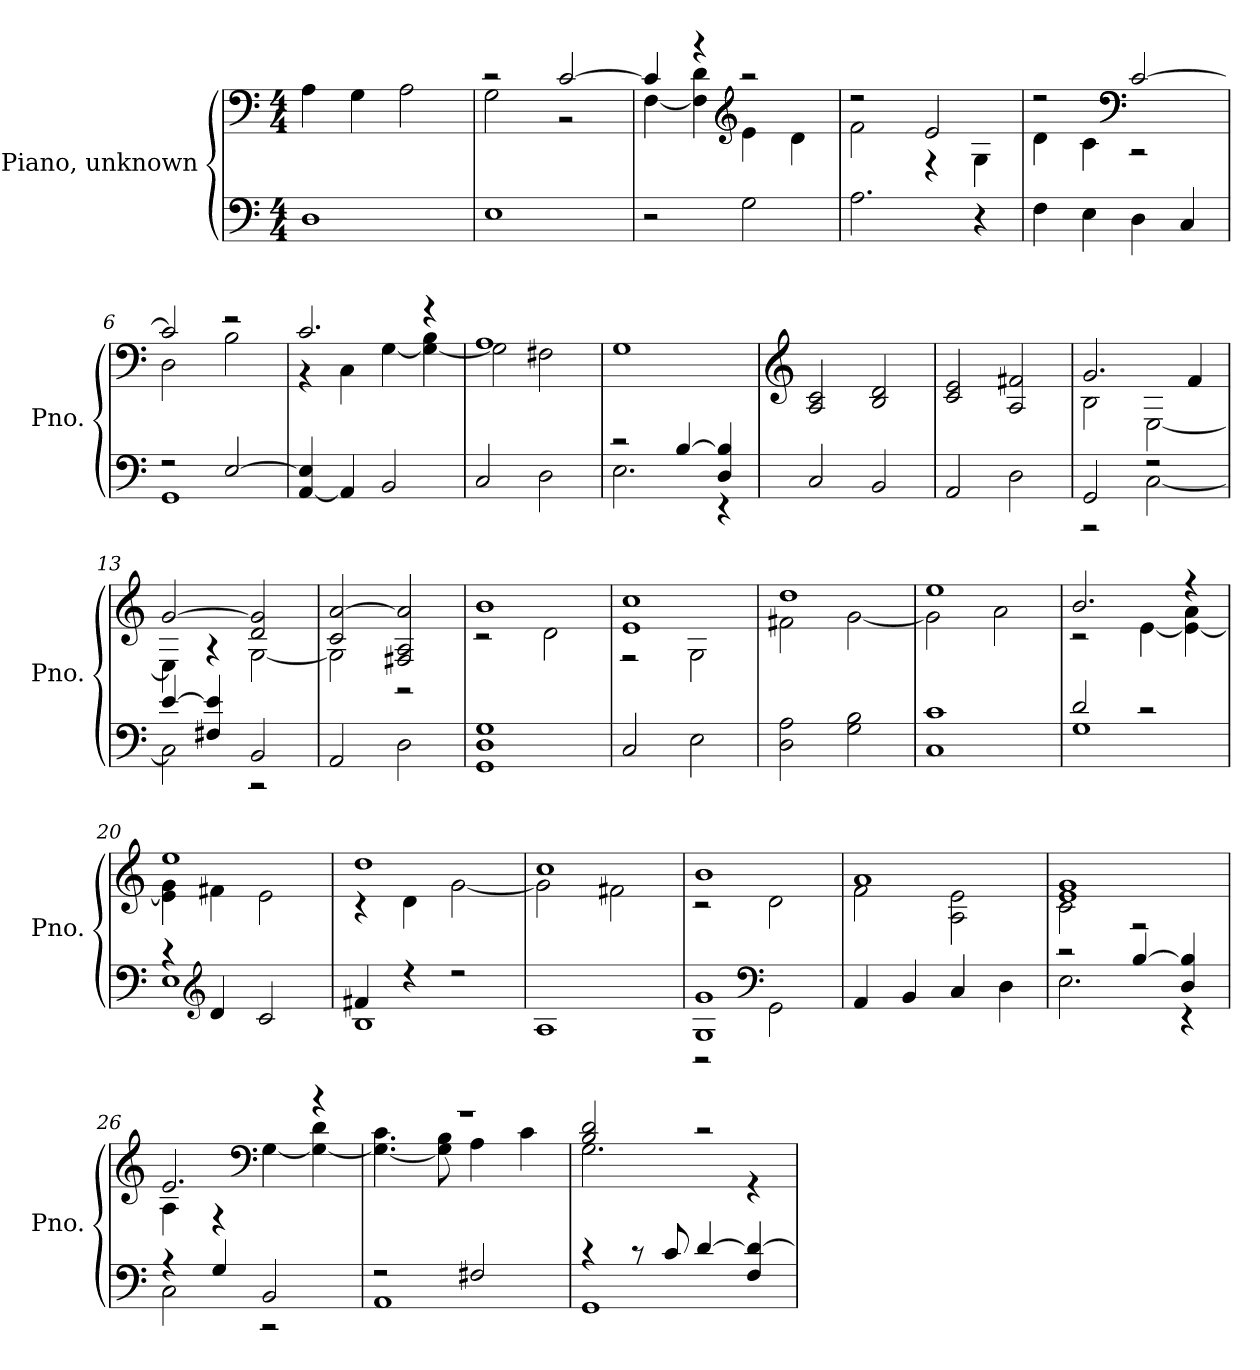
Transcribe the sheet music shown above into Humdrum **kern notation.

**kern	**kern
*part1	*part1
*staff2	*staff1
*I"Piano, unknown	*
*I'Pno.	*
*clefF4	*clefF4
*k[]	*k[]
*M4/4	*M4/4
*MM149	*MM149
=1	=1
1D	4A\
.	4G\
.	2A\
=2	=2
*	*^
1E	2r	2G\
.	[2c/	2r
=3	=3	=3
2r	4c/]	[4F\
.	4r	4F\] 4d\
*	*clefG2	*
2G\	2r	4e\
.	.	4d\
=4	=4	=4
2.A\	2r	2f\
.	2e/	4r
4r	.	4G\
=5	=5	=5
4F\	2r	4d\
4E\	.	4c\
*	*clefF4	*
4D\	[2c/	2r
4C/	.	.
=6	=6	=6
*^	*	*
2r	1GG	2c/]	2D\
[2E/	.	2r	2B\
*v	*v	*	*
=7	=7	=7
[4AA/ 4E/]	2.c/	4r
4AA/]	.	4C\
2BB/	.	[4G\
.	4r	4G\_ 4B\
=8	=8	=8
2C/	1A	2G\]
2D\	.	2F#X\
*	*v	*v
!!LO:LB:g=z
=9	=9
*^	*
2r	2.E\	1G
[4B/	.	.
4D/ 4B/]	4r	.
*v	*v	*
=10	=10
*	*clefG2
2C/	2A/ 2c/
2BB/	2B/ 2d/
=11	=11
2AA/	2c/ 2e/
2D\	2A/ 2f#X/
=12	=12
*^	*^
2GG/	2r	2.g/	2B\
2r	[2C\	.	[2E\
.	.	4f/	.
=13	=13	=13	=13
[4e/	2C\]	[2g/	4E\]
4F#X/ 4e/]	.	.	4r
2BB/	2r	2d/ 2g/]	[2G\
*v	*v	*	*
=14	=14	=14
2AA/	2c/ [2a/	2G\]
2D\	2F#X/ 2A/ 2a/]	2r
=15	=15	=15
1GG 1D 1G	1b	2r
.	.	2d\
=16	=16	=16
2C/	1e 1cc	2r
2E\	.	2G\
=17	=17	=17
2D\ 2A\	1dd	2f#X\
2G\ 2B\	.	[2g\
=18	=18	=18
1C 1c	1ee	2g\]
.	.	2a\
!!LO:LB:g=z	!!
=19	=19	=19
*^	*	*
2d/	1G	2.b/	2r
2r	.	.	[4e\
.	.	4r	4e\_ 4a\
=20	=20	=20	=20
4r	1E	1ee	4e\] 4g\
*clefG2	*	*	*
4d/	.	.	4f#X\
2c/	.	.	2e\
=21	=21	=21	=21
4f#X/	1B	1dd	4r
4r	.	.	4d\
2r	.	.	[2g\
*v	*v	*	*
=22	=22	=22
1A	1cc	2g\]
.	.	2f#X\
=23	=23	=23
*^	*	*
1G 1g	2r	1b	2r
*clefF4	*	*	*
.	2GG\	.	2d\
*v	*v	*	*
=24	=24	=24
4AA/	1a	2f\
4BB/	.	.
4C/	.	2A\ 2e\
4D\	.	.
=25	=25	=25
*^	*	*
2r	2.E\	1e 1g	2c\
[4B/	.	.	2r
4D/ 4B/]	4r	.	.
=26	=26	=26	=26
4r	2C\	2.e/	4A\
4G/	.	.	4r
*	*	*clefF4	*
2BB/	2r	.	[4G\
.	.	4r	4G\_ 4d\
!!LO:LB:g=z	!!
=27	=27	=27	=27
2r	1AA	1r	4.G\_ 4.c\
.	.	.	8G\] 8B\
2F#X/	.	.	4A\
.	.	.	4c\
=28	=28	=28	=28
4r	1GG	2B/ 2d/	2.G\
8r	.	.	.
8c/	.	.	.
[4d/	.	2r	.
4F/ 4d/_	.	.	4r
*v	*v	*	*
*	*v	*v
=	=
*-	*-
